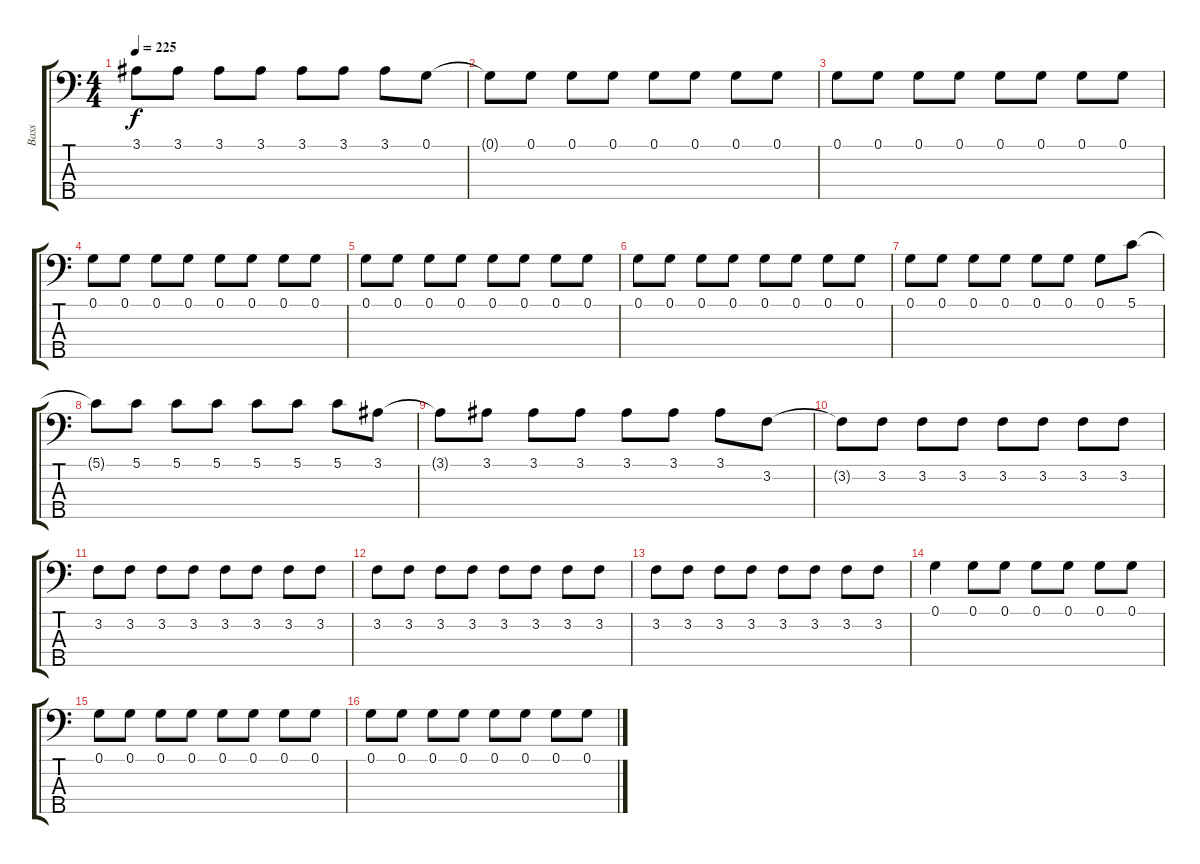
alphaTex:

\track ("Bass" "Bass") {instrument electricbassfinger}
\staff {score tabs}
\tuning (G2 D2 A1 E1 B0) {hide}
\ts (4 4)
\tempo 225
\clef f4
\ks c
3.1{t}.8{dy f} 3.1.8 3.1.8 3.1.8 3.1.8 3.1.8 3.1.8 0.1.8 |
0.1{t}.8 0.1.8 0.1.8 0.1.8 0.1.8 0.1.8 0.1.8 0.1.8 |
0.1.8 0.1.8 0.1.8 0.1.8 0.1.8 0.1.8 0.1.8 0.1.8 |
0.1.8 0.1.8 0.1.8 0.1.8 0.1.8 0.1.8 0.1.8 0.1.8 |
0.1.8 0.1.8 0.1.8 0.1.8 0.1.8 0.1.8 0.1.8 0.1.8 |
0.1.8 0.1.8 0.1.8 0.1.8 0.1.8 0.1.8 0.1.8 0.1.8 |
0.1.8 0.1.8 0.1.8 0.1.8 0.1.8 0.1.8 0.1.8 5.1.8 |
5.1{t}.8 5.1.8 5.1.8 5.1.8 5.1.8 5.1.8 5.1.8 3.1.8 |
3.1{t}.8 3.1.8 3.1.8 3.1.8 3.1.8 3.1.8 3.1.8 3.2.8 |
3.2{t}.8 3.2.8 3.2.8 3.2.8 3.2.8 3.2.8 3.2.8 3.2.8 |
3.2.8 3.2.8 3.2.8 3.2.8 3.2.8 3.2.8 3.2.8 3.2.8 |
3.2.8 3.2.8 3.2.8 3.2.8 3.2.8 3.2.8 3.2.8 3.2.8 |
3.2.8 3.2.8 3.2.8 3.2.8 3.2.8 3.2.8 3.2.8 3.2.8 |
0.1.4 0.1.8 0.1.8 0.1.8 0.1.8 0.1.8 0.1.8 |
0.1.8 0.1.8 0.1.8 0.1.8 0.1.8 0.1.8 0.1.8 0.1.8 |
0.1.8 0.1.8 0.1.8 0.1.8 0.1.8 0.1.8 0.1.8 0.1.8
